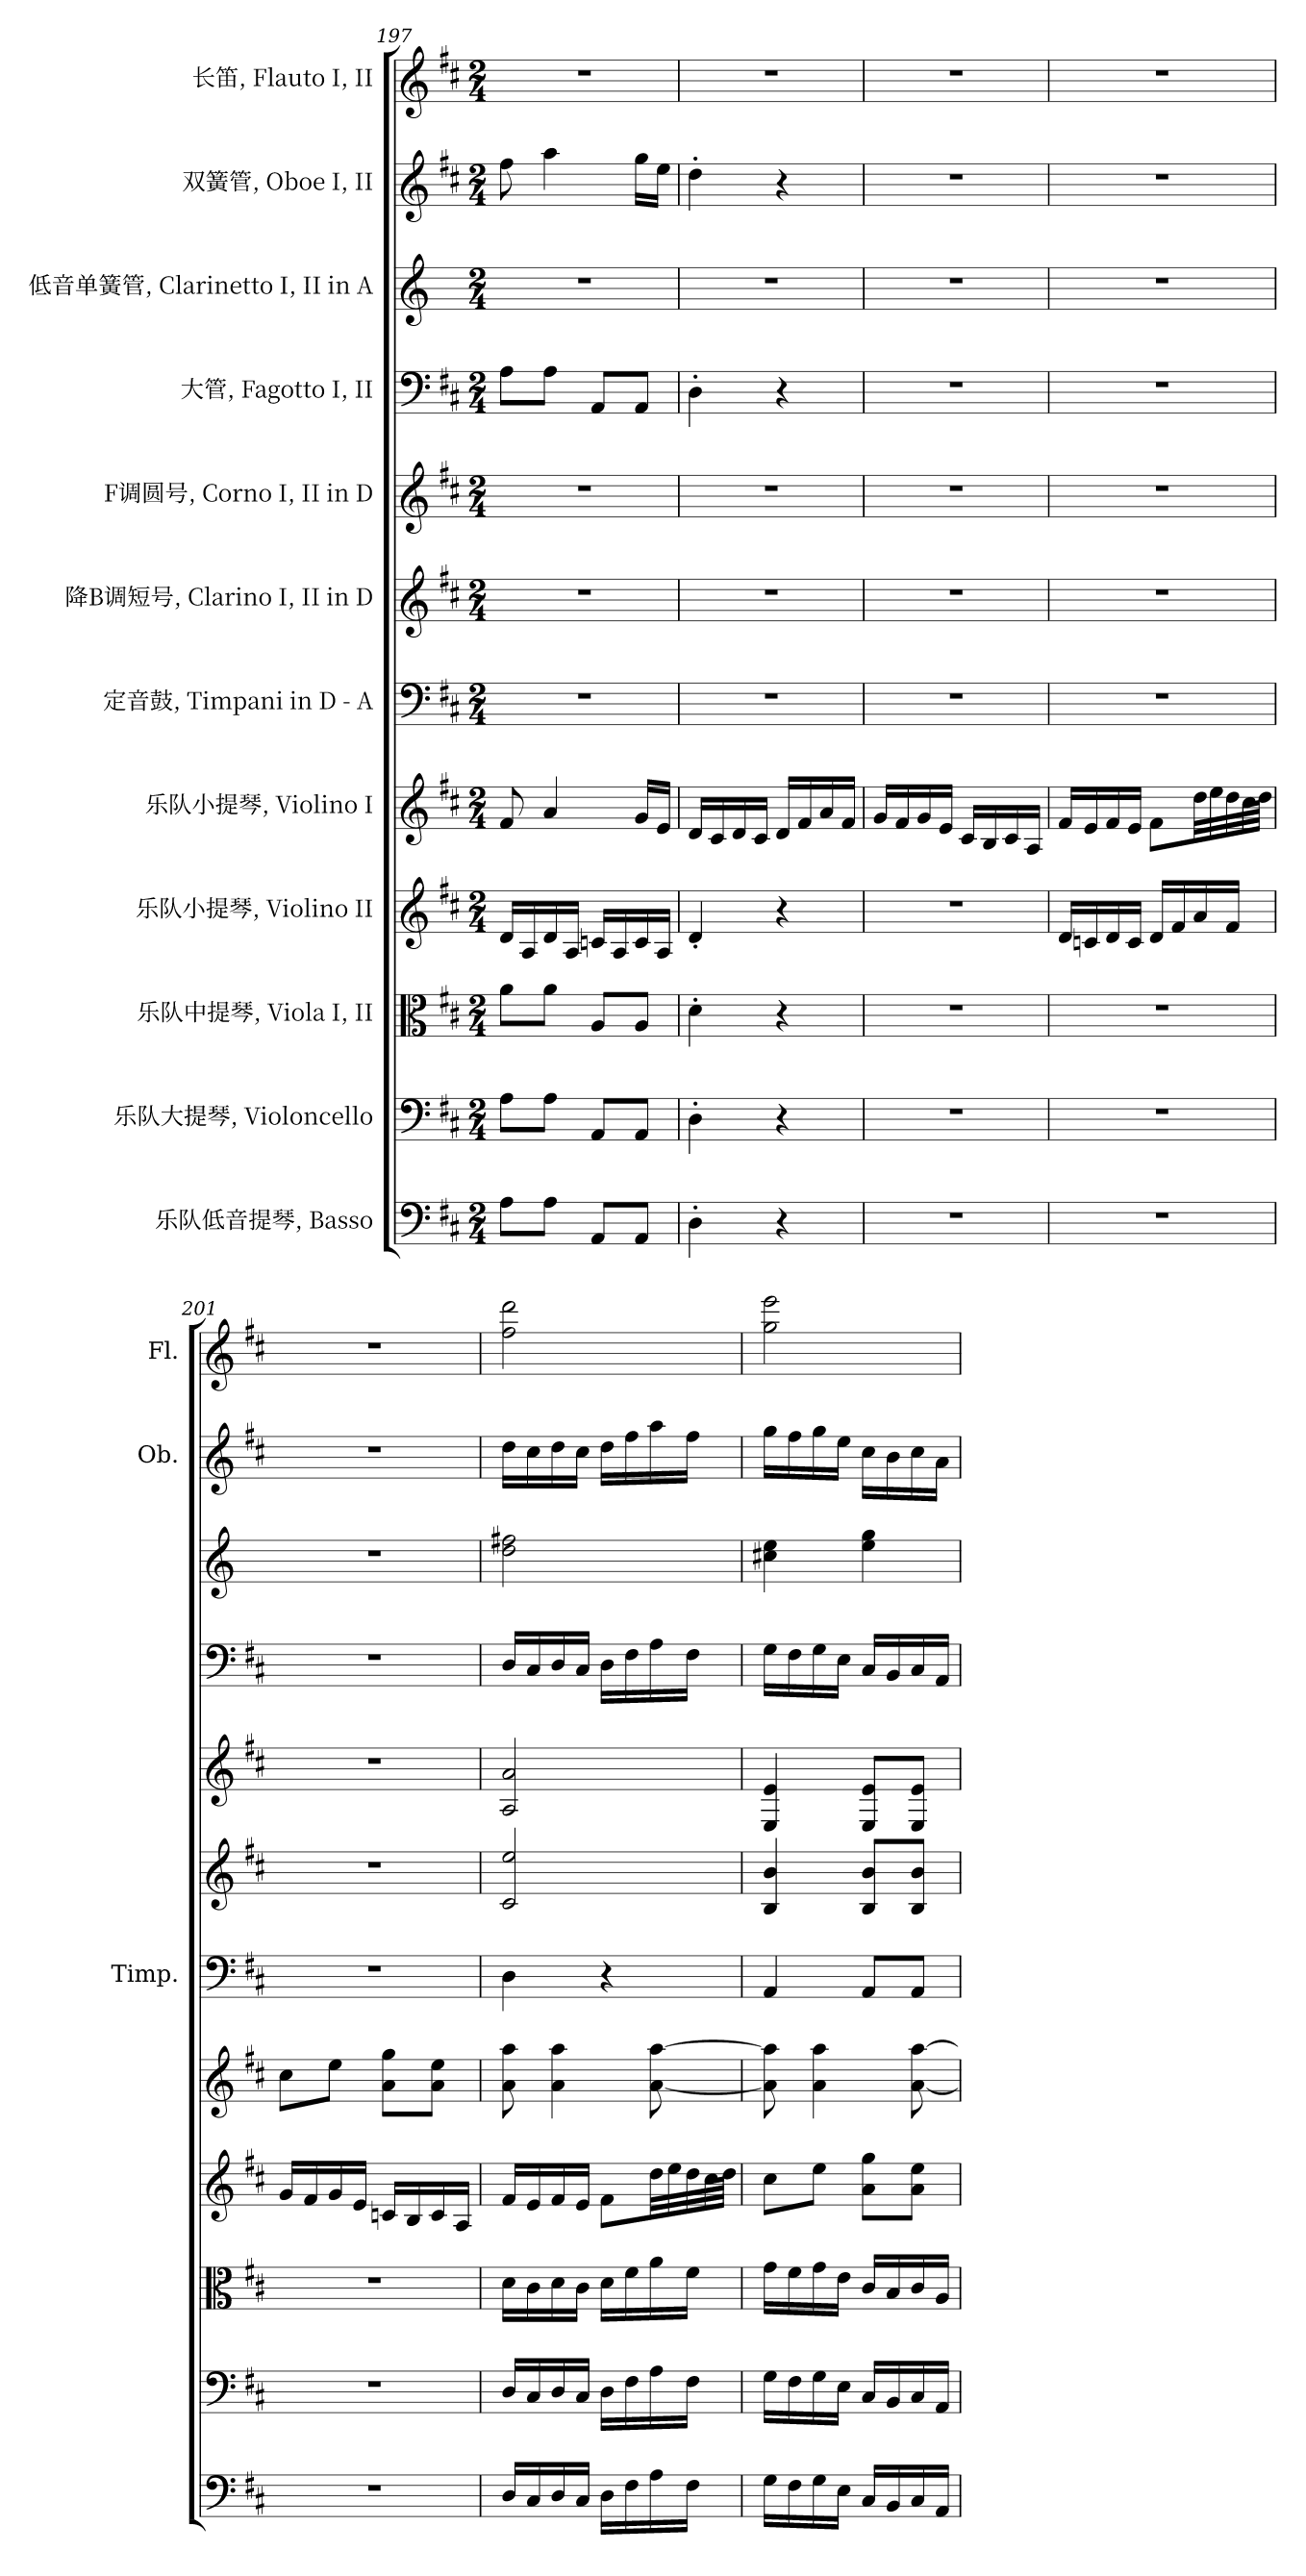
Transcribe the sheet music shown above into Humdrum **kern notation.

**kern	**kern	**kern	**kern	**kern	**kern	**kern	**kern	**kern	**kern	**kern	**kern
*part12	*part11	*part10	*part9	*part8	*part7	*part6	*part5	*part4	*part3	*part2	*part1
*staff12	*staff11	*staff10	*staff9	*staff8	*staff7	*staff6	*staff5	*staff4	*staff3	*staff2	*staff1
*I"乐队低音提琴, Basso	*I"乐队大提琴, Violoncello	*I"乐队中提琴, Viola I, II	*I"乐队小提琴, Violino II	*I"乐队小提琴, Violino I	*I"定音鼓, Timpani in D - A	*I"降B调短号, Clarino I, II in D	*I"F调圆号, Corno I, II in D	*I"大管, Fagotto I, II	*I"低音单簧管, Clarinetto I, II in A	*I"双簧管, Oboe I, II	*I"长笛, Flauto I, II
*	*	*	*	*	*I'Timp.	*	*	*	*	*I'Ob.	*I'Fl.
!!LO:PB:g=z
*clefF4	*clefF4	*clefC3	*clefG2	*clefG2	*clefF4	*clefG2	*clefG2	*clefF4	*clefG2	*clefG2	*clefG2
*ITrd7c12	*	*	*	*	*	*ITrd1c2	*ITrd4c7	*	*ITrd8c14	*	*
*k[f#c#]	*k[f#c#]	*k[f#c#]	*k[f#c#]	*k[f#c#]	*k[f#c#]	*k[]	*k[f#]	*k[f#c#]	*k[]	*k[f#c#]	*k[f#c#]
*M2/4	*M2/4	*M2/4	*M2/4	*M2/4	*M2/4	*M2/4	*M2/4	*M2/4	*M2/4	*M2/4	*M2/4
=197	=197	=197	=197	=197	=197	=197	=197	=197	=197	=197	=197
8AA\L	8A\L	8a\L	16d/LL	8f#/	2r	2r	2r	8A\L	2r	8ff#\	2r
.	.	.	16A/	.	.	.	.	.	.	.	.
8AA\J	8A\J	8a\J	16d/	4a/	.	.	.	8A\J	.	4aa\	.
.	.	.	16A/JJ	.	.	.	.	.	.	.	.
8AAA/L	8AA/L	8A/L	16cn/LL	.	.	.	.	8AA/L	.	.	.
.	.	.	16A/	.	.	.	.	.	.	.	.
8AAA/J	8AA/J	8A/J	16c/	16g/LL	.	.	.	8AA/J	.	16gg\LL	.
.	.	.	16A/JJ	16e/JJ	.	.	.	.	.	16ee\JJ	.
=198	=198	=198	=198	=198	=198	=198	=198	=198	=198	=198	=198
4DD'\	4D'\	4d'\	4d'/	16d/LL	2r	2r	2r	4D'\	2r	4dd'\	2r
.	.	.	.	16c#/	.	.	.	.	.	.	.
.	.	.	.	16d/	.	.	.	.	.	.	.
.	.	.	.	16c#/JJ	.	.	.	.	.	.	.
4r	4r	4r	4r	16d/LL	.	.	.	4r	.	4r	.
.	.	.	.	16f#/	.	.	.	.	.	.	.
.	.	.	.	16a/	.	.	.	.	.	.	.
.	.	.	.	16f#/JJ	.	.	.	.	.	.	.
=199	=199	=199	=199	=199	=199	=199	=199	=199	=199	=199	=199
2r	2r	2r	2r	16g/LL	2r	2r	2r	2r	2r	2r	2r
.	.	.	.	16f#/	.	.	.	.	.	.	.
.	.	.	.	16g/	.	.	.	.	.	.	.
.	.	.	.	16e/JJ	.	.	.	.	.	.	.
.	.	.	.	16c#/LL	.	.	.	.	.	.	.
.	.	.	.	16B/	.	.	.	.	.	.	.
.	.	.	.	16c#/	.	.	.	.	.	.	.
.	.	.	.	16A/JJ	.	.	.	.	.	.	.
=200	=200	=200	=200	=200	=200	=200	=200	=200	=200	=200	=200
2r	2r	2r	16d/LL	16f#/LL	2r	2r	2r	2r	2r	2r	2r
.	.	.	16cn/	16e/	.	.	.	.	.	.	.
.	.	.	16d/	16f#/	.	.	.	.	.	.	.
.	.	.	16c/JJ	16e/JJ	.	.	.	.	.	.	.
.	.	.	16d/LL	8f#\L	.	.	.	.	.	.	.
.	.	.	16f#/	.	.	.	.	.	.	.	.
.	.	.	16a/	32dd\LL	.	.	.	.	.	.	.
.	.	.	.	32ee\	.	.	.	.	.	.	.
.	.	.	16f#/JJ	32dd\	.	.	.	.	.	.	.
.	.	.	.	64cc#\L	.	.	.	.	.	.	.
.	.	.	.	64dd\JJJJ	.	.	.	.	.	.	.
!!LO:PB:g=z
=201	=201	=201	=201	=201	=201	=201	=201	=201	=201	=201	=201
2r	2r	2r	16g/LL	8cc#\L	2r	2r	2r	2r	2r	2r	2r
.	.	.	16f#/	.	.	.	.	.	.	.	.
.	.	.	16g/	8ee\J	.	.	.	.	.	.	.
.	.	.	16e/JJ	.	.	.	.	.	.	.	.
.	.	.	16cn/LL	8a\ 8gg\L	.	.	.	.	.	.	.
.	.	.	16B/	.	.	.	.	.	.	.	.
.	.	.	16c/	8a\ 8ee\J	.	.	.	.	.	.	.
.	.	.	16A/JJ	.	.	.	.	.	.	.	.
=202	=202	=202	=202	=202	=202	=202	=202	=202	=202	=202	=202
16DD/LL	16D/LL	16d\LL	16f#/LL	8a\ 8aa\	4D\	2B/ 2dd/	2D/ 2d/	16D/LL	2d\ 2f#X\	16dd\LL	2ff#\ 2ddd\
16CC#/	16C#/	16c#\	16e/	.	.	.	.	16C#/	.	16cc#\	.
16DD/	16D/	16d\	16f#/	4a\ 4aa\	.	.	.	16D/	.	16dd\	.
16CC#/JJ	16C#/JJ	16c#\JJ	16e/JJ	.	.	.	.	16C#/JJ	.	16cc#\JJ	.
16DD\LL	16D\LL	16d\LL	8f#\L	.	4r	.	.	16D\LL	.	16dd\LL	.
16FF#\	16F#\	16f#\	.	.	.	.	.	16F#\	.	16ff#\	.
16AA\	16A\	16a\	32dd\LL	[8a\ [8aa\	.	.	.	16A\	.	16aa\	.
.	.	.	32ee\	.	.	.	.	.	.	.	.
16FF#\JJ	16F#\JJ	16f#\JJ	32dd\	.	.	.	.	16F#\JJ	.	16ff#\JJ	.
.	.	.	64cc#\L	.	.	.	.	.	.	.	.
.	.	.	64dd\JJJJ	.	.	.	.	.	.	.	.
=203	=203	=203	=203	=203	=203	=203	=203	=203	=203	=203	=203
16GG\LL	16G\LL	16g\LL	8cc#\L	8a\] 8aa\]	4AA/	4A/ 4a/	4AA/ 4A/	16G\LL	4c#X\ 4e\	16gg\LL	2gg\ 2eee\
16FF#\	16F#\	16f#\	.	.	.	.	.	16F#\	.	16ff#\	.
16GG\	16G\	16g\	8ee\J	4a\ 4aa\	.	.	.	16G\	.	16gg\	.
16EE\JJ	16E\JJ	16e\JJ	.	.	.	.	.	16E\JJ	.	16ee\JJ	.
16CC#/LL	16C#/LL	16c#/LL	8a\ 8gg\L	.	8AA/L	8A/ 8a/L	8AA/ 8A/L	16C#/LL	4e\ 4g\	16cc#\LL	.
16BBB/	16BB/	16B/	.	.	.	.	.	16BB/	.	16b\	.
16CC#/	16C#/	16c#/	8a\ 8ee\J	[8a\ [8aa\	8AA/J	8A/ 8a/J	8AA/ 8A/J	16C#/	.	16cc#\	.
16AAA/JJ	16AA/JJ	16A/JJ	.	.	.	.	.	16AA/JJ	.	16a\JJ	.
=	=	=	=	=	=	=	=	=	=	=	=
*-	*-	*-	*-	*-	*-	*-	*-	*-	*-	*-	*-
